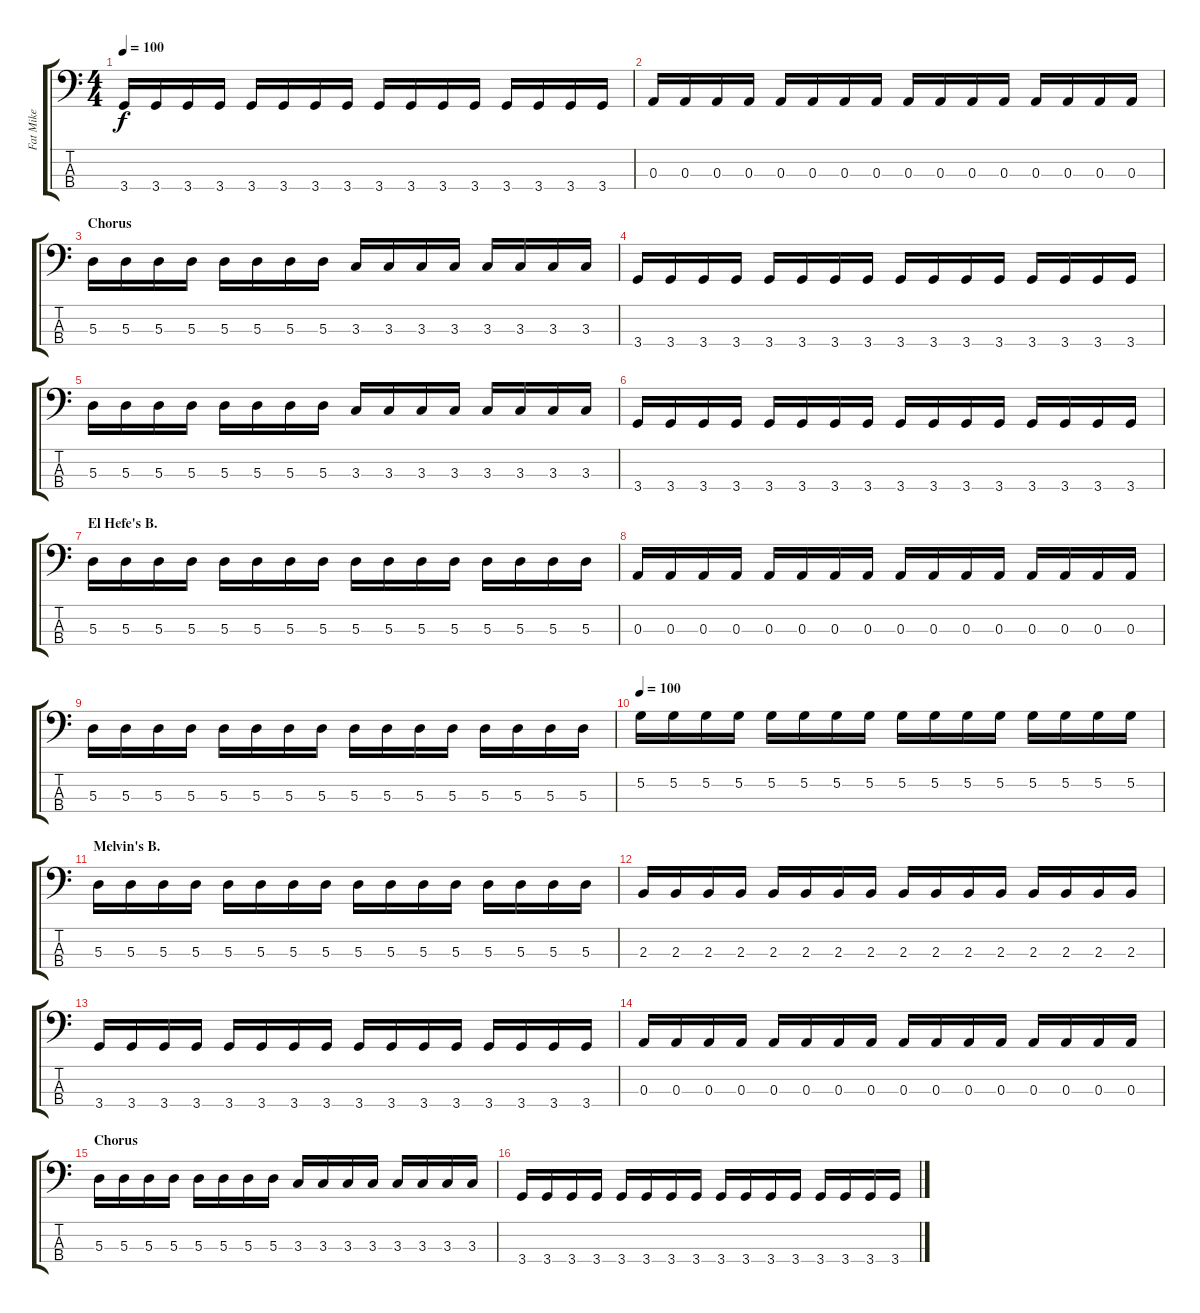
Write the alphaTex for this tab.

\track ("Fat Mike" "Fat Mike") {instrument electricbasspick}
\staff {score tabs}
\tuning (G2 D2 A1 E1) {hide}
\ts (4 4)
\tempo 100
\clef f4
\ks c
3.4.16{dy f} 3.4.16 3.4.16 3.4.16 3.4.16 3.4.16 3.4.16 3.4.16 3.4.16 3.4.16 3.4.16 3.4.16 3.4.16 3.4.16 3.4.16 3.4.16 |
0.3.16 0.3.16 0.3.16 0.3.16 0.3.16 0.3.16 0.3.16 0.3.16 0.3.16 0.3.16 0.3.16 0.3.16 0.3.16 0.3.16 0.3.16 0.3.16 |
\section ("" "Chorus")
5.3.16 5.3.16 5.3.16 5.3.16 5.3.16 5.3.16 5.3.16 5.3.16 3.3.16 3.3.16 3.3.16 3.3.16 3.3.16 3.3.16 3.3.16 3.3.16 |
3.4.16 3.4.16 3.4.16 3.4.16 3.4.16 3.4.16 3.4.16 3.4.16 3.4.16 3.4.16 3.4.16 3.4.16 3.4.16 3.4.16 3.4.16 3.4.16 |
5.3.16 5.3.16 5.3.16 5.3.16 5.3.16 5.3.16 5.3.16 5.3.16 3.3.16 3.3.16 3.3.16 3.3.16 3.3.16 3.3.16 3.3.16 3.3.16 |
3.4.16 3.4.16 3.4.16 3.4.16 3.4.16 3.4.16 3.4.16 3.4.16 3.4.16 3.4.16 3.4.16 3.4.16 3.4.16 3.4.16 3.4.16 3.4.16 |
\section ("" "El Hefe's B.")
5.3.16 5.3.16 5.3.16 5.3.16 5.3.16 5.3.16 5.3.16 5.3.16 5.3.16 5.3.16 5.3.16 5.3.16 5.3.16 5.3.16 5.3.16 5.3.16 |
0.3.16 0.3.16 0.3.16 0.3.16 0.3.16 0.3.16 0.3.16 0.3.16 0.3.16 0.3.16 0.3.16 0.3.16 0.3.16 0.3.16 0.3.16 0.3.16 |
5.3.16 5.3.16 5.3.16 5.3.16 5.3.16 5.3.16 5.3.16 5.3.16 5.3.16 5.3.16 5.3.16 5.3.16 5.3.16 5.3.16 5.3.16 5.3.16 |
\tempo 100
5.2.16 5.2.16 5.2.16 5.2.16 5.2.16 5.2.16 5.2.16 5.2.16 5.2.16 5.2.16 5.2.16 5.2.16 5.2.16 5.2.16 5.2.16 5.2.16 |
\section ("" "Melvin's B.")
5.3.16 5.3.16 5.3.16 5.3.16 5.3.16 5.3.16 5.3.16 5.3.16 5.3.16 5.3.16 5.3.16 5.3.16 5.3.16 5.3.16 5.3.16 5.3.16 |
2.3.16 2.3.16 2.3.16 2.3.16 2.3.16 2.3.16 2.3.16 2.3.16 2.3.16 2.3.16 2.3.16 2.3.16 2.3.16 2.3.16 2.3.16 2.3.16 |
3.4.16 3.4.16 3.4.16 3.4.16 3.4.16 3.4.16 3.4.16 3.4.16 3.4.16 3.4.16 3.4.16 3.4.16 3.4.16 3.4.16 3.4.16 3.4.16 |
0.3.16 0.3.16 0.3.16 0.3.16 0.3.16 0.3.16 0.3.16 0.3.16 0.3.16 0.3.16 0.3.16 0.3.16 0.3.16 0.3.16 0.3.16 0.3.16 |
\section ("" "Chorus")
5.3.16 5.3.16 5.3.16 5.3.16 5.3.16 5.3.16 5.3.16 5.3.16 3.3.16 3.3.16 3.3.16 3.3.16 3.3.16 3.3.16 3.3.16 3.3.16 |
3.4.16 3.4.16 3.4.16 3.4.16 3.4.16 3.4.16 3.4.16 3.4.16 3.4.16 3.4.16 3.4.16 3.4.16 3.4.16 3.4.16 3.4.16 3.4.16
